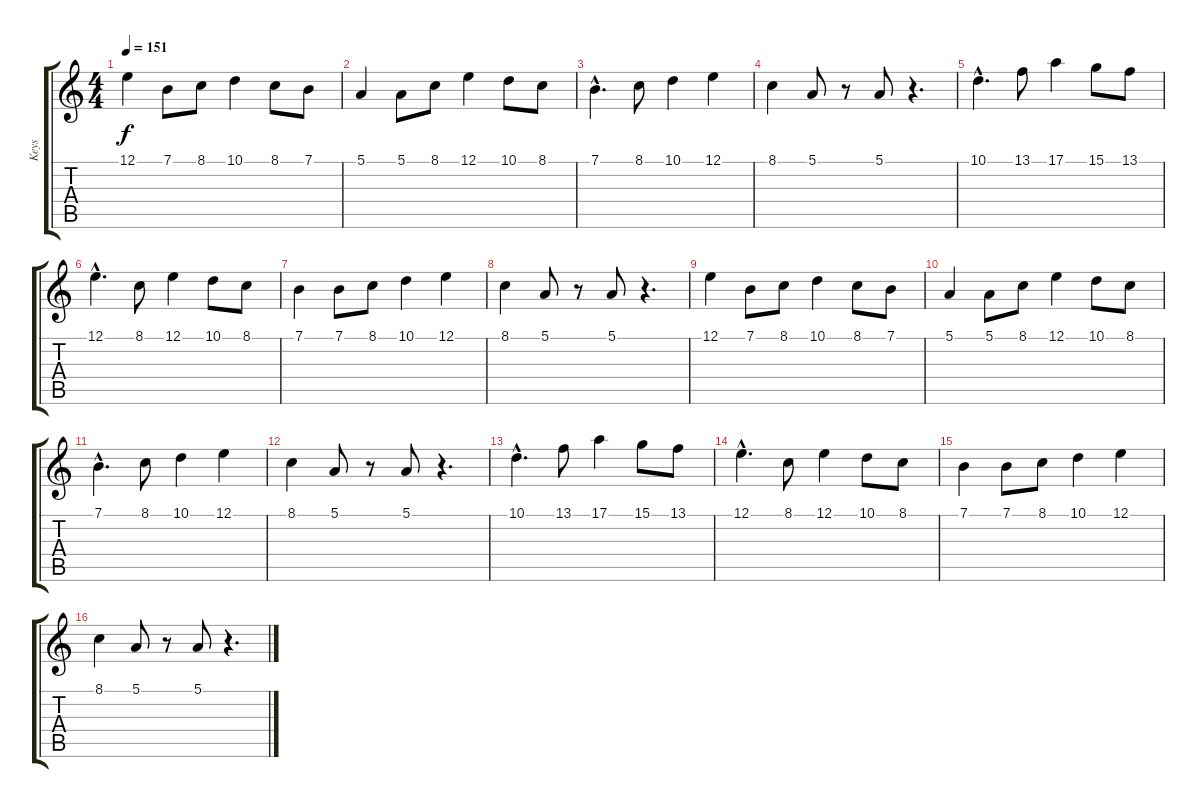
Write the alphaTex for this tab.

\track ("Keys" "Keys") {instrument lead1square}
\staff {score tabs}
\tuning (E4 B3 G3 D3 A2 E2) {hide}
\ts (4 4)
\tempo 151
\clef g2
\ks c
12.1.4{dy f instrument lead1square} 7.1.8 8.1.8 10.1.4 8.1.8 7.1.8 |
5.1.4 5.1.8 8.1.8 12.1.4 10.1.8 8.1.8 |
7.1{hac}.4{d} 8.1.8 10.1.4 12.1.4 |
8.1.4 5.1.8 r.8 5.1.8 r.4{d} |
10.1{hac}.4{d} 13.1.8 17.1.4 15.1.8 13.1.8 |
12.1{hac}.4{d} 8.1.8 12.1.4 10.1.8 8.1.8 |
7.1.4 7.1.8 8.1.8 10.1.4 12.1.4 |
8.1.4 5.1.8 r.8 5.1.8 r.4{d} |
12.1.4 7.1.8 8.1.8 10.1.4 8.1.8 7.1.8 |
5.1.4 5.1.8 8.1.8 12.1.4 10.1.8 8.1.8 |
7.1{hac}.4{d} 8.1.8 10.1.4 12.1.4 |
8.1.4 5.1.8 r.8 5.1.8 r.4{d} |
10.1{hac}.4{d} 13.1.8 17.1.4 15.1.8 13.1.8 |
12.1{hac}.4{d} 8.1.8 12.1.4 10.1.8 8.1.8 |
7.1.4 7.1.8 8.1.8 10.1.4 12.1.4 |
8.1.4 5.1.8 r.8 5.1.8 r.4{d}
